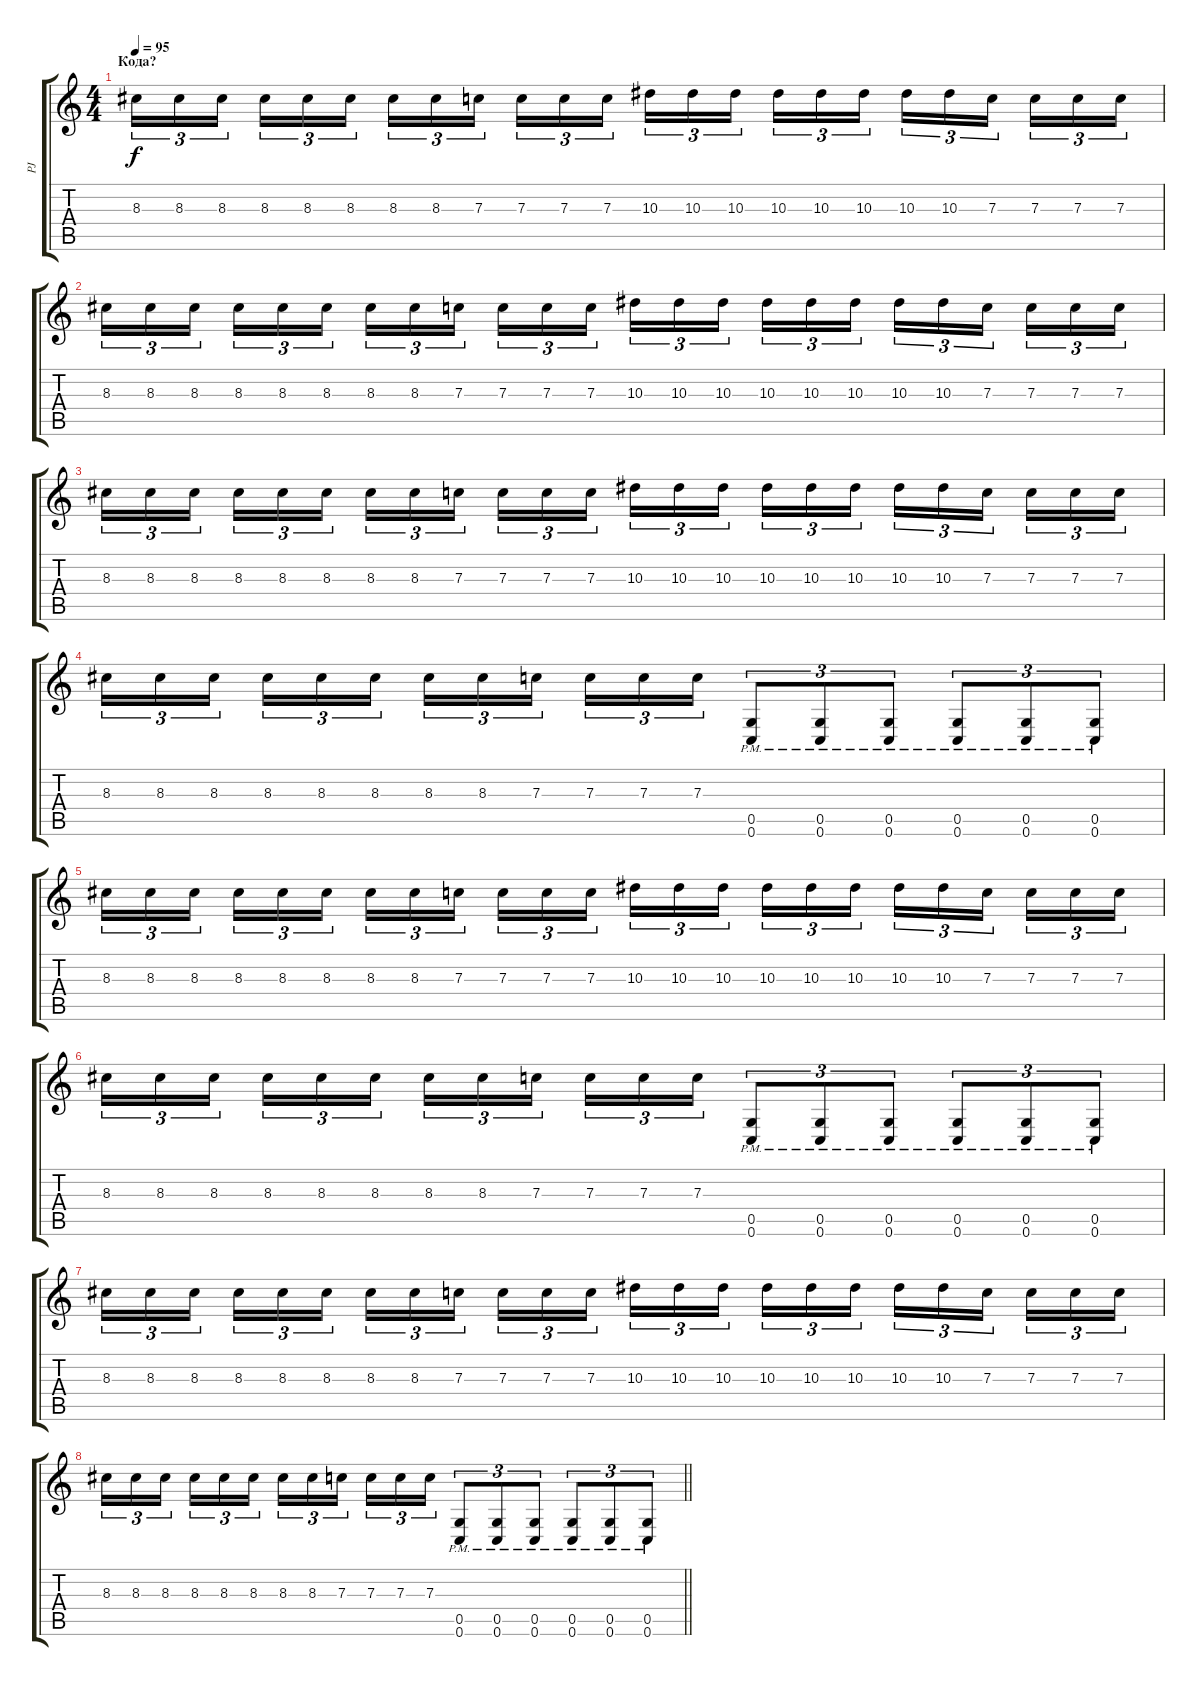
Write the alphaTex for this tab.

\track ("PJ" "PJ") {instrument overdrivenguitar}
\staff {score tabs}
\tuning (D4 A3 F3 C3 G2 C2) {hide}
\ts (4 4)
\section ("" "Кода?")
\tempo 95
\clef g2
\ks c
8.3.16{tu (3 2) dy f} 8.3.16{tu (3 2)} 8.3.16{tu (3 2) beam splitsecondary} 8.3.16{tu (3 2)} 8.3.16{tu (3 2)} 8.3.16{tu (3 2)} 8.3.16{tu (3 2)} 8.3.16{tu (3 2)} 7.3.16{tu (3 2) beam splitsecondary} 7.3.16{tu (3 2)} 7.3.16{tu (3 2)} 7.3.16{tu (3 2)} 10.3.16{tu (3 2)} 10.3.16{tu (3 2)} 10.3.16{tu (3 2) beam splitsecondary} 10.3.16{tu (3 2)} 10.3.16{tu (3 2)} 10.3.16{tu (3 2)} 10.3.16{tu (3 2)} 10.3.16{tu (3 2)} 7.3.16{tu (3 2) beam splitsecondary} 7.3.16{tu (3 2)} 7.3.16{tu (3 2)} 7.3.16{tu (3 2)} |
8.3.16{tu (3 2)} 8.3.16{tu (3 2)} 8.3.16{tu (3 2) beam splitsecondary} 8.3.16{tu (3 2)} 8.3.16{tu (3 2)} 8.3.16{tu (3 2)} 8.3.16{tu (3 2)} 8.3.16{tu (3 2)} 7.3.16{tu (3 2) beam splitsecondary} 7.3.16{tu (3 2)} 7.3.16{tu (3 2)} 7.3.16{tu (3 2)} 10.3.16{tu (3 2)} 10.3.16{tu (3 2)} 10.3.16{tu (3 2) beam splitsecondary} 10.3.16{tu (3 2)} 10.3.16{tu (3 2)} 10.3.16{tu (3 2)} 10.3.16{tu (3 2)} 10.3.16{tu (3 2)} 7.3.16{tu (3 2) beam splitsecondary} 7.3.16{tu (3 2)} 7.3.16{tu (3 2)} 7.3.16{tu (3 2)} |
8.3.16{tu (3 2)} 8.3.16{tu (3 2)} 8.3.16{tu (3 2) beam splitsecondary} 8.3.16{tu (3 2)} 8.3.16{tu (3 2)} 8.3.16{tu (3 2)} 8.3.16{tu (3 2)} 8.3.16{tu (3 2)} 7.3.16{tu (3 2) beam splitsecondary} 7.3.16{tu (3 2)} 7.3.16{tu (3 2)} 7.3.16{tu (3 2)} 10.3.16{tu (3 2)} 10.3.16{tu (3 2)} 10.3.16{tu (3 2) beam splitsecondary} 10.3.16{tu (3 2)} 10.3.16{tu (3 2)} 10.3.16{tu (3 2)} 10.3.16{tu (3 2)} 10.3.16{tu (3 2)} 7.3.16{tu (3 2) beam splitsecondary} 7.3.16{tu (3 2)} 7.3.16{tu (3 2)} 7.3.16{tu (3 2)} |
8.3.16{tu (3 2)} 8.3.16{tu (3 2)} 8.3.16{tu (3 2) beam splitsecondary} 8.3.16{tu (3 2)} 8.3.16{tu (3 2)} 8.3.16{tu (3 2)} 8.3.16{tu (3 2)} 8.3.16{tu (3 2)} 7.3.16{tu (3 2) beam splitsecondary} 7.3.16{tu (3 2)} 7.3.16{tu (3 2)} 7.3.16{tu (3 2)} (0.5{pm} 0.6{pm}).8{tu (3 2)} (0.5{pm} 0.6{pm}).8{tu (3 2)} (0.5{pm} 0.6{pm}).8{tu (3 2)} (0.5{pm} 0.6{pm}).8{tu (3 2)} (0.5{pm} 0.6{pm}).8{tu (3 2)} (0.5{pm} 0.6{pm}).8{tu (3 2)} |
8.3.16{tu (3 2)} 8.3.16{tu (3 2)} 8.3.16{tu (3 2) beam splitsecondary} 8.3.16{tu (3 2)} 8.3.16{tu (3 2)} 8.3.16{tu (3 2)} 8.3.16{tu (3 2)} 8.3.16{tu (3 2)} 7.3.16{tu (3 2) beam splitsecondary} 7.3.16{tu (3 2)} 7.3.16{tu (3 2)} 7.3.16{tu (3 2)} 10.3.16{tu (3 2)} 10.3.16{tu (3 2)} 10.3.16{tu (3 2) beam splitsecondary} 10.3.16{tu (3 2)} 10.3.16{tu (3 2)} 10.3.16{tu (3 2)} 10.3.16{tu (3 2)} 10.3.16{tu (3 2)} 7.3.16{tu (3 2) beam splitsecondary} 7.3.16{tu (3 2)} 7.3.16{tu (3 2)} 7.3.16{tu (3 2)} |
8.3.16{tu (3 2)} 8.3.16{tu (3 2)} 8.3.16{tu (3 2) beam splitsecondary} 8.3.16{tu (3 2)} 8.3.16{tu (3 2)} 8.3.16{tu (3 2)} 8.3.16{tu (3 2)} 8.3.16{tu (3 2)} 7.3.16{tu (3 2) beam splitsecondary} 7.3.16{tu (3 2)} 7.3.16{tu (3 2)} 7.3.16{tu (3 2)} (0.5{pm} 0.6{pm}).8{tu (3 2)} (0.5{pm} 0.6{pm}).8{tu (3 2)} (0.5{pm} 0.6{pm}).8{tu (3 2)} (0.5{pm} 0.6{pm}).8{tu (3 2)} (0.5{pm} 0.6{pm}).8{tu (3 2)} (0.5{pm} 0.6{pm}).8{tu (3 2)} |
8.3.16{tu (3 2)} 8.3.16{tu (3 2)} 8.3.16{tu (3 2) beam splitsecondary} 8.3.16{tu (3 2)} 8.3.16{tu (3 2)} 8.3.16{tu (3 2)} 8.3.16{tu (3 2)} 8.3.16{tu (3 2)} 7.3.16{tu (3 2) beam splitsecondary} 7.3.16{tu (3 2)} 7.3.16{tu (3 2)} 7.3.16{tu (3 2)} 10.3.16{tu (3 2)} 10.3.16{tu (3 2)} 10.3.16{tu (3 2) beam splitsecondary} 10.3.16{tu (3 2)} 10.3.16{tu (3 2)} 10.3.16{tu (3 2)} 10.3.16{tu (3 2)} 10.3.16{tu (3 2)} 7.3.16{tu (3 2) beam splitsecondary} 7.3.16{tu (3 2)} 7.3.16{tu (3 2)} 7.3.16{tu (3 2)} |
\barLineRight lightlight
8.3.16{tu (3 2)} 8.3.16{tu (3 2)} 8.3.16{tu (3 2) beam splitsecondary} 8.3.16{tu (3 2)} 8.3.16{tu (3 2)} 8.3.16{tu (3 2)} 8.3.16{tu (3 2)} 8.3.16{tu (3 2)} 7.3.16{tu (3 2) beam splitsecondary} 7.3.16{tu (3 2)} 7.3.16{tu (3 2)} 7.3.16{tu (3 2)} (0.5{pm} 0.6{pm}).8{tu (3 2)} (0.5{pm} 0.6{pm}).8{tu (3 2)} (0.5{pm} 0.6{pm}).8{tu (3 2)} (0.5{pm} 0.6{pm}).8{tu (3 2)} (0.5{pm} 0.6{pm}).8{tu (3 2)} (0.5{pm} 0.6{pm}).8{tu (3 2)}
